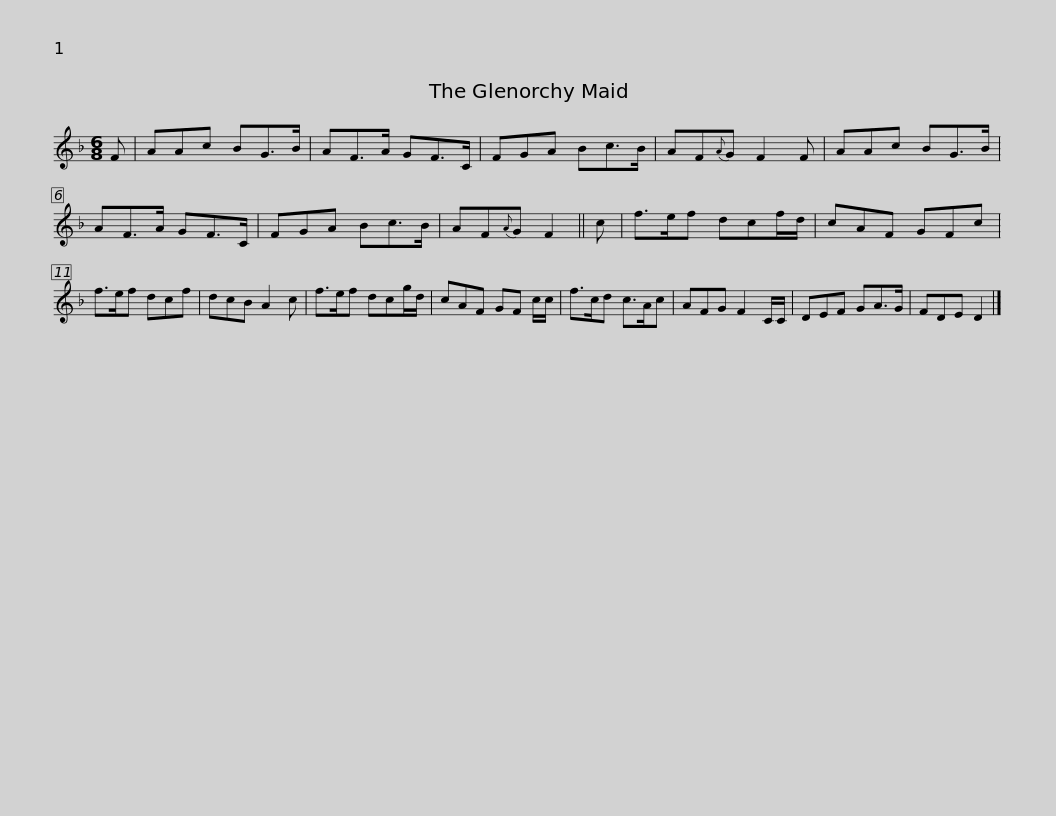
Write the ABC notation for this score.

X:1
L:1/8
M:6/8
I:linebreak $
K:Dmin
V:1 treble
V:1
 F | AAc BG>B | AF>A GF>C | FGA Bc>B | AF{A}G F2 F | %5
 AAc BG>B | AF>A GF>C |$ FGA Bc>B | AF{A}G F2 || c | %10
 f>ef dcf/d/ | cAF GFc | f>ef dcf | dcB A2 c | f>ef dcg/d/ |$ %15
 cAF GF c/c/ | f>cd c>Ac | AFG F2 C/C/ | DEF GA>G | FDE D2 |] %20
